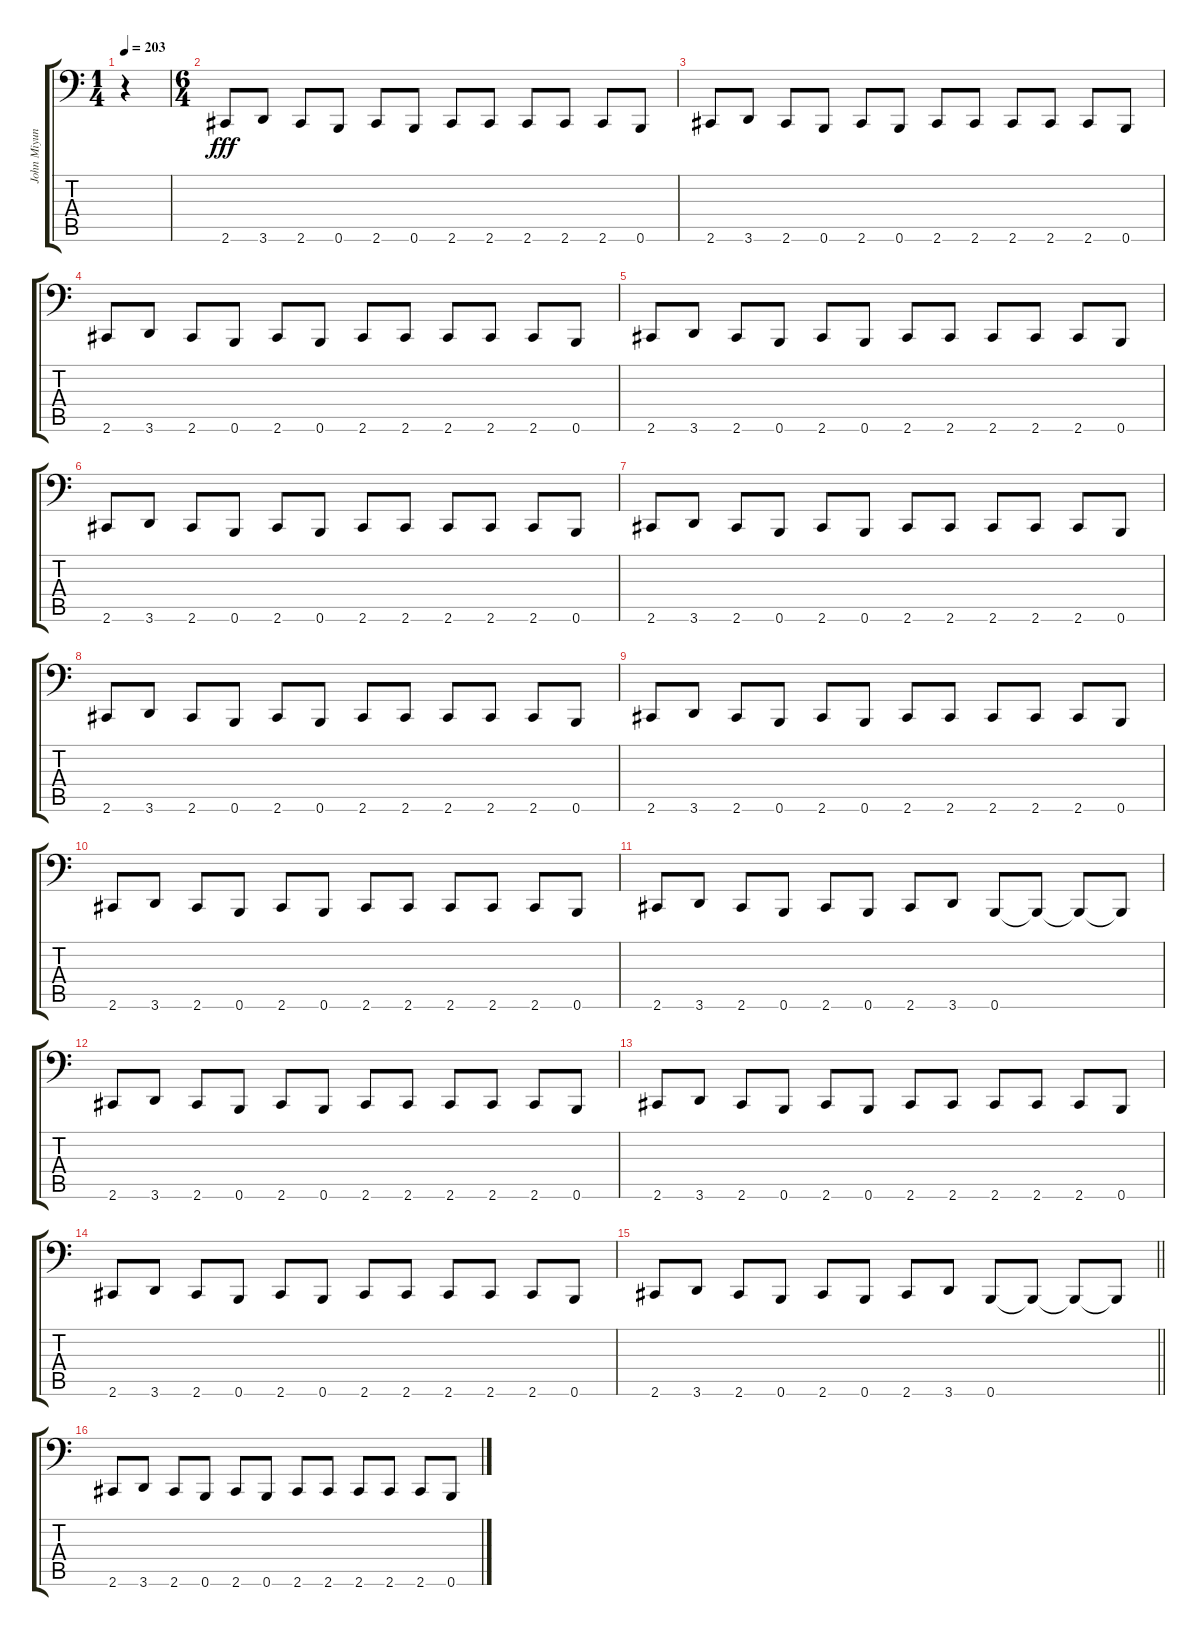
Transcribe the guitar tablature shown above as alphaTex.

\track ("John Miyung" "John Miyun") {instrument electricbassfinger}
\staff {score tabs}
\tuning (C3 G2 D2 A1 E1 B0) {hide}
\ts (1 4)
\tempo 203
\clef f4
\ks c
r.4{dy fff volume 0 instrument electricbassfinger} |
\ts (6 4)
2.6.8{volume 2} 3.6.8 2.6.8 0.6.8 2.6.8 0.6.8 2.6.8 2.6.8 2.6.8 2.6.8 2.6.8 0.6.8 |
2.6.8 3.6.8 2.6.8 0.6.8 2.6.8 0.6.8 2.6.8 2.6.8 2.6.8 2.6.8 2.6.8 0.6.8 |
2.6.8 3.6.8 2.6.8 0.6.8 2.6.8 0.6.8 2.6.8 2.6.8 2.6.8 2.6.8 2.6.8 0.6.8 |
2.6.8 3.6.8{volume 5} 2.6.8 0.6.8 2.6.8 0.6.8 2.6.8 2.6.8 2.6.8 2.6.8 2.6.8 0.6.8 |
2.6.8 3.6.8 2.6.8 0.6.8 2.6.8 0.6.8 2.6.8 2.6.8 2.6.8 2.6.8 2.6.8 0.6.8 |
2.6.8 3.6.8 2.6.8 0.6.8 2.6.8 0.6.8 2.6.8 2.6.8 2.6.8 2.6.8 2.6.8 0.6.8 |
2.6.8 3.6.8 2.6.8 0.6.8 2.6.8 0.6.8{volume 8} 2.6.8 2.6.8 2.6.8 2.6.8 2.6.8 0.6.8 |
2.6.8 3.6.8 2.6.8 0.6.8 2.6.8 0.6.8 2.6.8 2.6.8 2.6.8 2.6.8 2.6.8 0.6.8 |
2.6.8 3.6.8 2.6.8 0.6.8 2.6.8 0.6.8 2.6.8 2.6.8 2.6.8 2.6.8 2.6.8 0.6.8 |
2.6.8 3.6.8 2.6.8 0.6.8 2.6.8 0.6.8 2.6.8 3.6.8 0.6.8 0.6{t}.8 0.6{t}.8 0.6{t}.8 |
2.6.8{volume 16} 3.6.8 2.6.8 0.6.8 2.6.8 0.6.8 2.6.8 2.6.8 2.6.8 2.6.8 2.6.8 0.6.8 |
2.6.8 3.6.8 2.6.8 0.6.8 2.6.8 0.6.8 2.6.8 2.6.8 2.6.8 2.6.8 2.6.8 0.6.8 |
2.6.8 3.6.8 2.6.8 0.6.8 2.6.8 0.6.8 2.6.8 2.6.8 2.6.8 2.6.8 2.6.8 0.6.8 |
\barLineRight lightlight
2.6.8 3.6.8 2.6.8 0.6.8 2.6.8 0.6.8 2.6.8 3.6.8 0.6.8 0.6{t}.8 0.6{t}.8 0.6{t}.8 |
2.6.8 3.6.8 2.6.8 0.6.8 2.6.8 0.6.8 2.6.8 2.6.8 2.6.8 2.6.8 2.6.8 0.6.8
